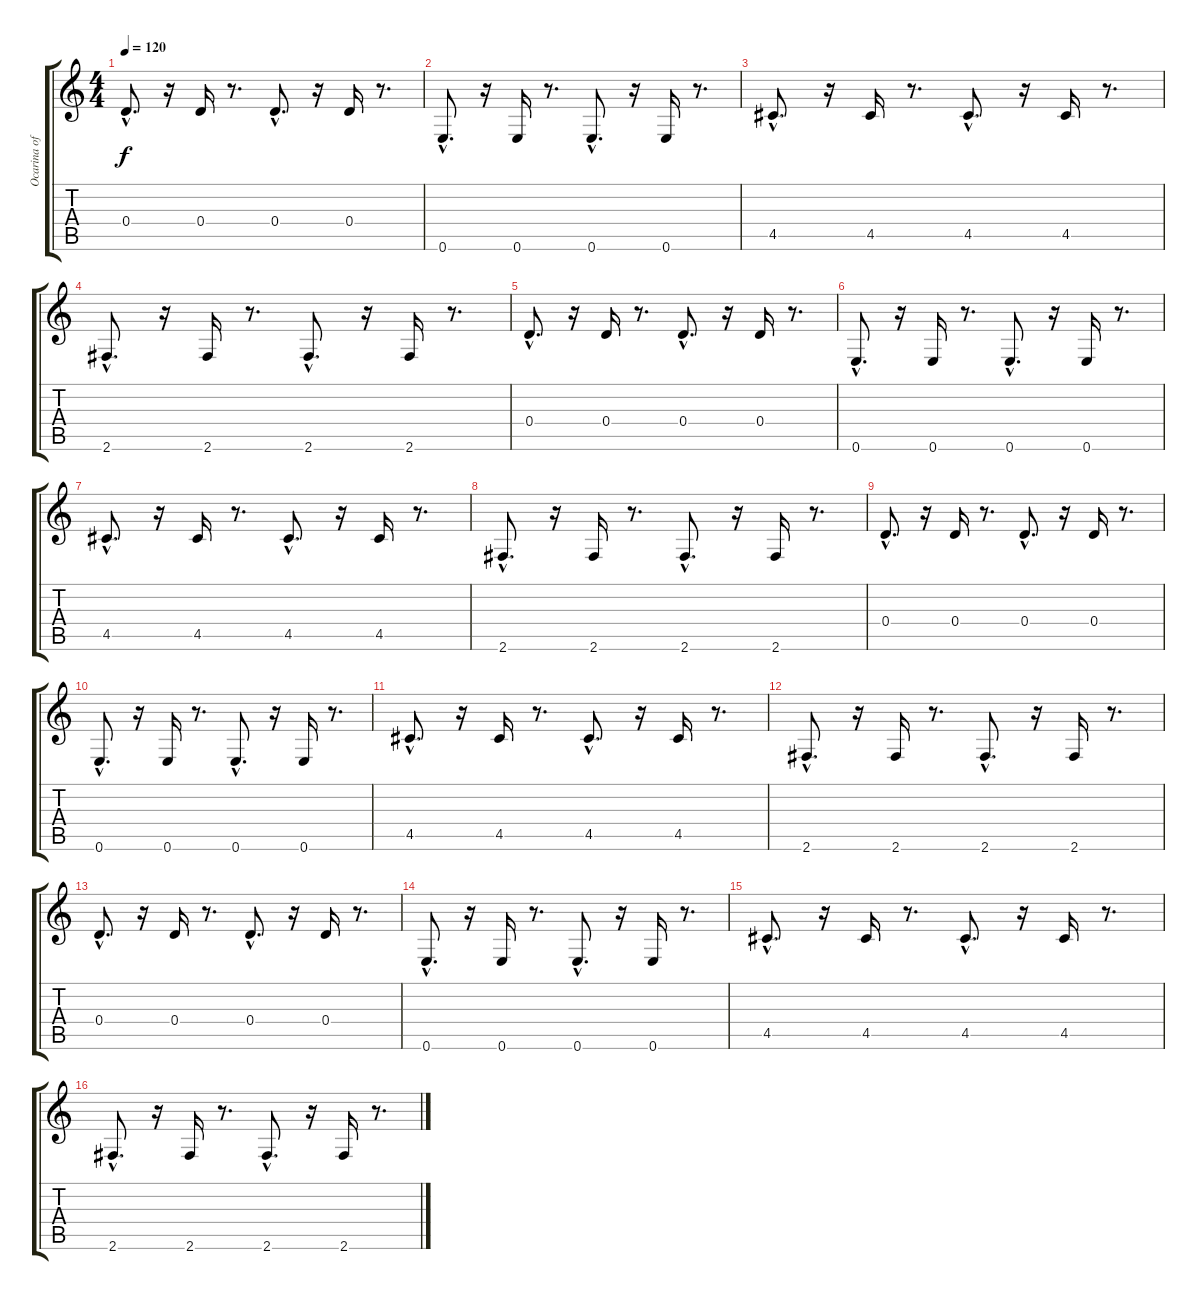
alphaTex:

\track ("Ocarina of Time" "Ocarina of") {instrument acousticguitarnylon}
\staff {score tabs}
\tuning (E4 B3 G3 D3 A2 E2) {hide}
\ts (4 4)
\tempo 120
\clef g2
\ks c
0.4{hac}.8{d dy f} r.16 0.4.16 r.8{d} 0.4{hac}.8{d} r.16 0.4.16 r.8{d} |
0.6{hac}.8{d} r.16 0.6.16 r.8{d} 0.6{hac}.8{d} r.16 0.6.16 r.8{d} |
4.5{hac}.8{d} r.16 4.5.16 r.8{d} 4.5{hac}.8{d} r.16 4.5.16 r.8{d} |
2.6{hac}.8{d} r.16 2.6.16 r.8{d} 2.6{hac}.8{d} r.16 2.6.16 r.8{d} |
0.4{hac}.8{d} r.16 0.4.16 r.8{d} 0.4{hac}.8{d} r.16 0.4.16 r.8{d} |
0.6{hac}.8{d} r.16 0.6.16 r.8{d} 0.6{hac}.8{d} r.16 0.6.16 r.8{d} |
4.5{hac}.8{d} r.16 4.5.16 r.8{d} 4.5{hac}.8{d} r.16 4.5.16 r.8{d} |
2.6{hac}.8{d} r.16 2.6.16 r.8{d} 2.6{hac}.8{d} r.16 2.6.16 r.8{d} |
0.4{hac}.8{d} r.16 0.4.16 r.8{d} 0.4{hac}.8{d} r.16 0.4.16 r.8{d} |
0.6{hac}.8{d} r.16 0.6.16 r.8{d} 0.6{hac}.8{d} r.16 0.6.16 r.8{d} |
4.5{hac}.8{d} r.16 4.5.16 r.8{d} 4.5{hac}.8{d} r.16 4.5.16 r.8{d} |
2.6{hac}.8{d} r.16 2.6.16 r.8{d} 2.6{hac}.8{d} r.16 2.6.16 r.8{d} |
0.4{hac}.8{d} r.16 0.4.16 r.8{d} 0.4{hac}.8{d} r.16 0.4.16 r.8{d} |
0.6{hac}.8{d} r.16 0.6.16 r.8{d} 0.6{hac}.8{d} r.16 0.6.16 r.8{d} |
4.5{hac}.8{d} r.16 4.5.16 r.8{d} 4.5{hac}.8{d} r.16 4.5.16 r.8{d} |
2.6{hac}.8{d} r.16 2.6.16 r.8{d} 2.6{hac}.8{d} r.16 2.6.16 r.8{d}
